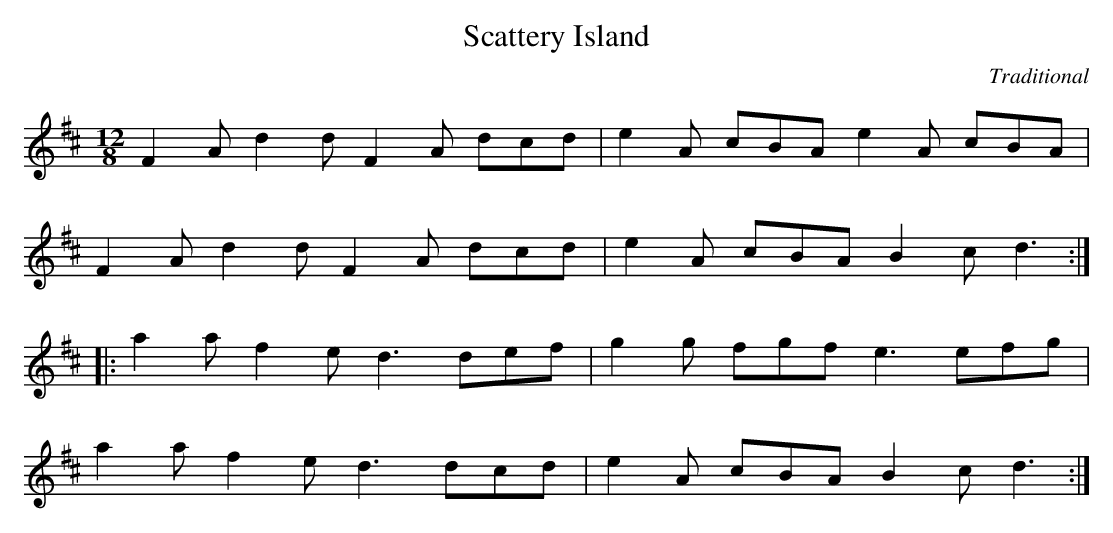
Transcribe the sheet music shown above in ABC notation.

X:1
T: Scattery Island
C: Traditional
M: 12/8
L: 1/8
K: D
F2A d2d F2A dcd|e2A cBA e2A cBA|
F2A d2d F2A dcd|e2A cBA B2c d3:|
|:a2a f2e d3 def|g2g fgf e3 efg|
a2a f2e d3 dcd|e2A cBA B2c d3:|
